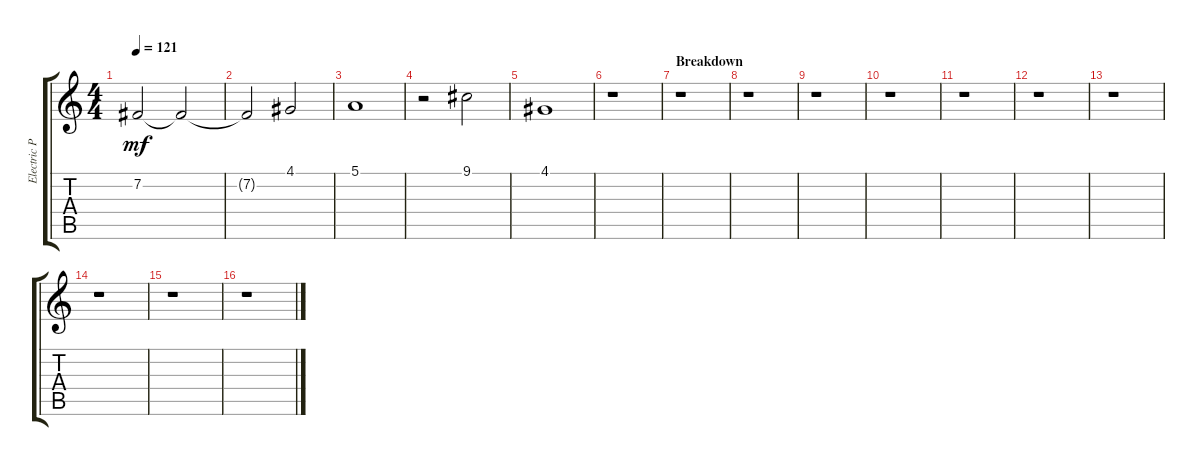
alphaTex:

\track ("Electric Piano (Staff 1)" "Electric P") {instrument electricgrandpiano}
\staff {score tabs}
\tuning (E4 B3 G3 D3 A2 E2) {hide}
\ts (4 4)
\tempo 121
\clef g2
\ks c
7.2.2{dy mf} 7.2{t}.2 |
7.2{t}.2 4.1.2 |
5.1.1 |
r.2 9.1.2 |
4.1.1 |
r.1 |
\section ("" "Breakdown")
r.1 |
r.1 |
r.1 |
r.1 |
r.1 |
r.1 |
r.1 |
r.1 |
r.1 |
r.1
